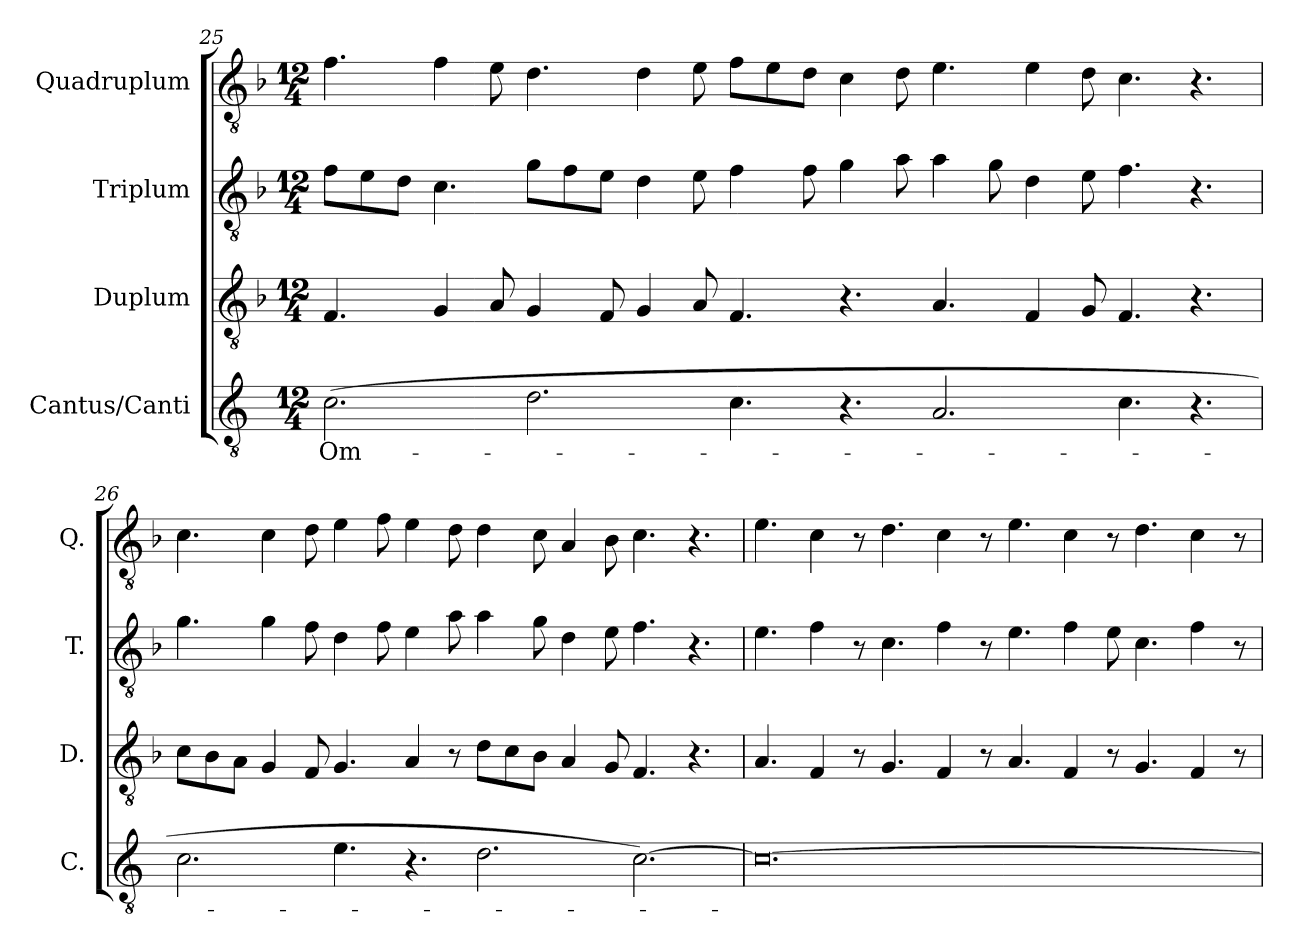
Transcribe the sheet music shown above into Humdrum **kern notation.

**kern	**text	**kern	**kern	**kern
*part4	*part4	*part3	*part2	*part1
*staff4	*staff4	*staff3	*staff2	*staff1
*I"Cantus/Canti	*	*I"Duplum	*I"Triplum	*I"Quadruplum
*I'C.	*	*I'D.	*I'T.	*I'Q.
*clefGv2	*	*clefGv2	*clefGv2	*clefGv2
*k[]	*	*k[b-]	*k[b-]	*k[b-]
*M12/4	*	*M12/4	*M12/4	*M12/4
=25	=25	=25	=25	=25
(2.c\	Om-	4.F/	8f\L	4.f\
.	.	.	8e\	.
.	.	.	8d\J	.
.	.	4G/	4.c\	4f\
.	.	8A/	.	8e\
2.d\	.	4G/	8g\L	4.d\
.	.	.	8f\	.
.	.	8F/	8e\J	.
.	.	4G/	4d\	4d\
.	.	8A/	8e\	8e\
4.c\	.	4.F/	4f\	8f\L
.	.	.	.	8e\
.	.	.	8f\	8d\J
4.r	.	4.r	4g\	4c\
.	.	.	8a\	8d\
2.A/	.	4.A/	4a\	4.e\
.	.	.	8g\	.
.	.	4F/	4d\	4e\
.	.	8G/	8e\	8d\
4.c\	.	4.F/	4.f\	4.c\
4.r	.	4.r	4.r	4.r
=26	=26	=26	=26	=26
2.c\	.	8c\L	4.g\	4.c\
.	.	8B-\	.	.
.	.	8A\J	.	.
.	.	4G/	4g\	4c\
.	.	8F/	8f\	8d\
4.e\	.	4.G/	4d\	4e\
.	.	.	8f\	8f\
4.r	.	4A/	4e\	4e\
.	.	8r	8a\	8d\
2.d\	.	8d\L	4a\	4d\
.	.	8c\	.	.
.	.	8B-\J	8g\	8c\
.	.	4A/	4d\	4A/
.	.	8G/	8e\	8B-\
[2.c\)	.	4.F/	4.f\	4.c\
.	.	4.r	4.r	4.r
!!LO:LB:g=z
=27	=27	=27	=27	=27
0.c_	.	4.A/	4.e\	4.e\
.	.	4F/	4f\	4c\
.	.	8r	8r	8r
.	.	4.G/	4.c\	4.d\
.	.	4F/	4f\	4c\
.	.	8r	8r	8r
.	.	4.A/	4.e\	4.e\
.	.	4F/	4f\	4c\
.	.	8r	8e\	8r
.	.	4.G/	4.c\	4.d\
.	.	4F/	4f\	4c\
.	.	8r	8r	8r
=	=	=	=	=
*-	*-	*-	*-	*-
